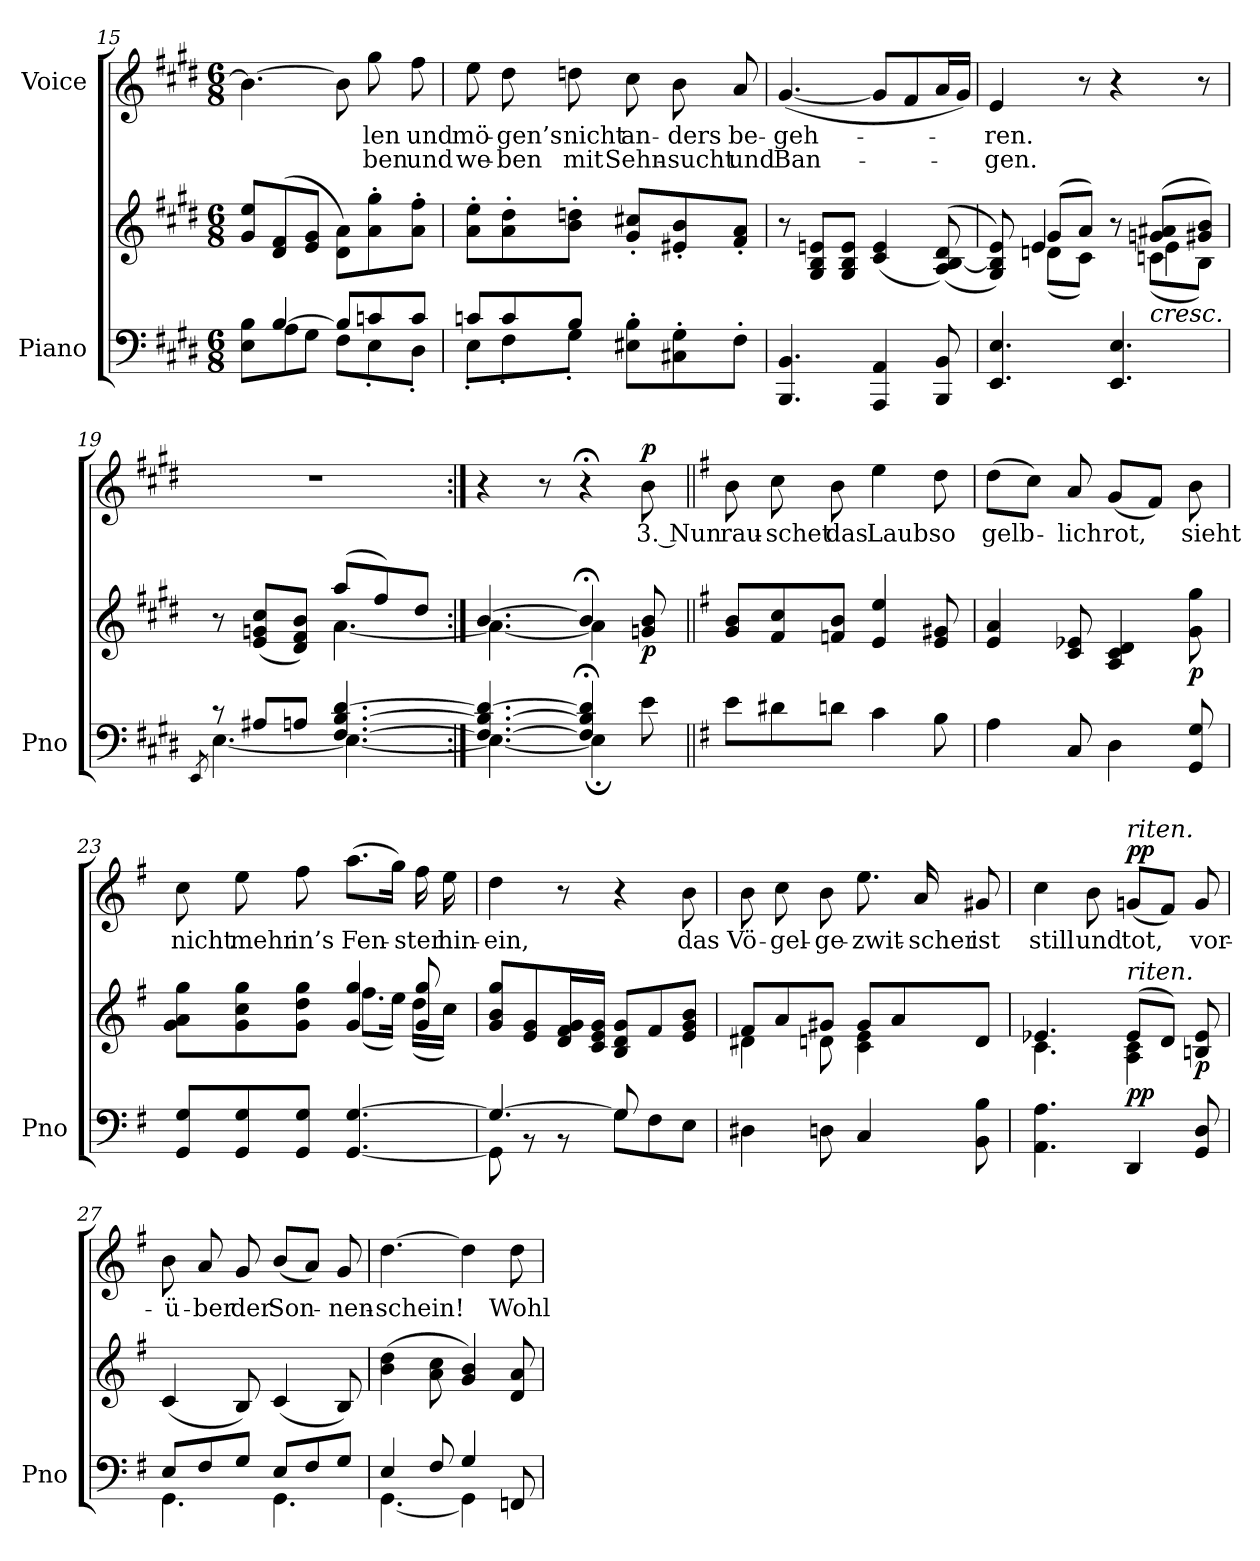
**kern	**kern	**dynam	**kern	**text	**text	**dynam
*part2	*part2	*part2	*part1	*part1	*part1	*part1
*staff3	*staff2	*staff2/3	*staff1	*staff1	*staff1	*staff1
*I"Piano	*	*	*I"Voice	*	*	*
*I'Pno	*	*	*	*	*	*
*clefF4	*clefG2	*	*clefG2	*	*	*
*k[f#c#g#d#]	*k[f#c#g#d#]	*	*k[f#c#g#d#]	*	*	*
*M6/8	*M6/8	*	*M6/8	*	*	*
=15	=15	=15	=15	=15	=15	=15
*^	*	*	*	*	*	*
8ryy	8E\ 8B\L	8g#/ 8ee/L	.	4.b\_	.	.	.
[4B/	8A\	(>8d#/ 8f#/	.	.	.	.	.
.	8G#\J	8e/ 8g#/J	.	.	.	.	.
8B/L]	8F#\L	8d#\ 8a\L)	.	8b\]	.	.	.
8cn/	8E'\	8a\' 8gg#\'	.	8gg#\	-len	-ben	.
8c/J	8D#'\J	8a\' 8ff#\'J	.	8ff#\	und	und	.
=16	=16	=16	=16	=16	=16	=16	=16
8cn/L	8E'\L	8a\' 8ee\'L	.	8ee\	mö-	we-	.
8c/	8F#'\	8a\' 8dd#\'	.	8dd#\	-gen’s	-ben	.
8B/J	8G#'\J	8b\' 8ddn\'J	.	8ddn\	nicht	mit	.
8E#X\' 8B\'L	4.ryy	8g#/' 8cc#X/'L	.	8cc#\	an-	Sehn-	.
8C#X\' 8G#\'	.	8e#X/' 8b/'	.	8b\	-ders	-sucht	.
8F#'\J	.	8f#/' 8a/'J	.	8a/	be-	und	.
*v	*v	*	*	*	*	*	*
=17	=17	=17	=17	=17	=17	=17
4.BBB/ 4.BB/	8r	.	([4.g#/	-geh-	Ban-	.
.	8G#/ 8B/ 8en/L	.	.	.	.	.
.	8G#/ 8B/ 8e/J	.	.	.	.	.
4AAA/ 4AA/	(>4c#/ 4e/	.	8g#/L]	.	.	.
.	.	.	8f#/	.	.	.
8BBB/ 8BB/	(>(<8A/ [8B/ 8d#/)	.	16a/L	.	.	.
.	.	.	16g#/JJ)	.	.	.
=18	=18	=18	=18	=18	=18	=18
*	*^	*	*	*	*	*
*	*	*^	*	*	*	*	*
4.EE/ 4.E/	8G#/ 8B/] 8e/))	8ryy	8ryy	.	4e/	-ren.	-gen.	.
.	(8g#/L	(8dn\L	4e/	.	.	.	.	.
.	8a/J)	8c#\J)	.	.	8r	.	.	.
4.EE/ 4.E/	8r	8ryy	8ryy	.	4r	.	.	.
!	!LO:TX:b:i:t=cresc.	!	!	!	!	!	!	!
.	(8gn/ 8a#X/L	(8cn\L	4e\	.	.	.	.	.
.	8g#X/ 8b/J)	8B\J)	.	.	8r	.	.	.
*	*v	*v	*v	*	*	*	*	*
=19	=19	=19	=19	=19	=19	=19
*^	*	*	*	*	*	*
.	8qEE/	.	.	.	.	.	.
*	*	*^	*	*	*	*	*
8r	[4.E\	8r	4.ryy	.	2.r	.	.	.
8A#X/L	.	(<8e/ 8gn/ 8cc#/L	.	.	.	.	.	.
8An/J	.	8d#/ 8f#/ 8b/J)	.	.	.	.	.	.
[4.F#/ [4.B/ [4.d#/	4.E\_	(8aa/L	[4.a\	.	.	.	.	.
.	.	8ff#/)	.	.	.	.	.	.
.	.	8dd#/J	.	.	.	.	.	.
=20:|!	=20:|!	=20:|!	=20:|!	=20:|!	=20:|!	=20:|!	=20:|!	=20:|!
4.F#/_ 4.B/_ 4.d#/_	4.E\_	[4.b/	4.a\_	.	4r	.	.	.
.	.	.	.	.	8r	.	.	.
4F#/];< 4B/];< 4d#/];<	4E;\]	4b;</]	4a\]	.	4r;<	.	.	.
!	!	!	!	!LO:DY:b	!	!	!	!LO:DY:a
8e\	8ryy	8gn/ 8b/	8ryy	p	8b\	3. Nun	.	p
*v	*v	*	*	*	*	*	*	*
*	*v	*v	*	*	*	*	*
=21||	=21||	=21||	=21||	=21||	=21||	=21||
*k[f#]	*k[f#]	*	*k[f#]	*	*	*
8e\L	8g/ 8b/L	.	8b\	rau-	.	.
8d#X\	8f#/ 8cc/	.	8cc\	-schet	.	.
8dn\J	8fn/ 8b/J	.	8b\	das	.	.
4c\	4e/ 4ee/	.	4ee\	Laub	.	.
8B\	8e/ 8g#X/	.	8dd\	so	.	.
=22	=22	=22	=22	=22	=22	=22
4A\	4e/ 4a/	.	(8dd\L	gelb-	.	.
.	.	.	8cc\J)	.	.	.
8C/	8c/ 8e-X/	.	8a/	-lich	.	.
4D\	4A/ 4c/ 4d/	.	(8g/L	rot,	.	.
.	.	.	8f#/J)	.	.	.
!	!	!LO:DY:b	!	!	!	!
8GG/ 8G/	8g\ 8gg\	p	8b\	sieht	.	.
=23	=23	=23	=23	=23	=23	=23
*	*^	*	*	*	*	*
8GG/ 8G/L	8g\ 8a\ 8gg\L	4.ryy	.	8cc\	nicht	.	.
8GG/ 8G/	8g\ 8cc\ 8gg\	.	.	8ee\	mehr	.	.
8GG/ 8G/J	8g\ 8dd\ 8gg\J	.	.	8ff#\	in’s	.	.
[<4.GG/ [4.G/	4g/ 4gg/	(>8.ff#\L	.	(8.aa\L	Fen-	.	.
.	.	16ee\Jk)	.	16gg\Jk)	.	.	.
.	8g/ 8gg/	(>16dd\LL	.	16ff#\	-ster	.	.
.	.	16cc\JJ)	.	16ee\	hin-	.	.
*	*v	*v	*	*	*	*	*
=24	=24	=24	=24	=24	=24	=24
*^	*	*	*	*	*	*
4.G/_	8GG\]	8g/ 8b/ 8gg/L	.	4dd\	-ein,	.	.
.	8r	8e/ 8g/	.	.	.	.	.
.	8r	16d/ 16f#/ 16g/L	.	8r	.	.	.
.	.	16c/ 16e/ 16g/JJ	.	.	.	.	.
8G/]	8G\L	8B/ 8d/ 8g/L	.	4r	.	.	.
4ryy	8F#\	8f#/	.	.	.	.	.
.	8E\J	8e/ 8g/ 8b/J	.	8b\	das	.	.
*v	*v	*	*	*	*	*	*
=25	=25	=25	=25	=25	=25	=25
*	*^	*	*	*	*	*
4D#X\	8f#/L	4d#X\	.	8b\	Vö-	.	.
.	8a/	.	.	8cc\	-gel-	.	.
8Dn\	8g#X/J	8dn\	.	8b\	-ge-	.	.
4C/	8g#/L	4c\ 4e\	.	8.ee\	-zwit-	.	.
.	8a/	.	.	.	.	.	.
.	.	.	.	16a/	-scher	.	.
8BB\ 8B\	8d/J	8ryy	.	8g#X/	ist	.	.
=26	=26	=26	=26	=26	=26	=26	=26
4.AA\ 4.A\	4.e-X/	4.c\	.	4cc\	still	.	.
.	.	.	.	8b\	und	.	.
!	!	!	!	!LO:TX:i:t=riten.	!	!	!
!	!LO:TX:i:t=riten.	!	!	!	!	!	!
!	!	!	!LO:DY:b	!	!	!	!LO:DY:a
4DD/	(8e-/L	4A\ 4c\	pp	(8gn/L	tot,	.	pp
.	8d/J)	.	.	8f#/J)	.	.	.
!	!	!	!LO:DY:b	!	!	!	!
8GG/ 8D/	8Bn/ 8e-/	8ryy	p	8g/	vor-	.	.
*	*v	*v	*	*	*	*	*
=27	=27	=27	=27	=27	=27	=27
*^	*	*	*	*	*	*
8E/L	4.GG\	(4c/	.	8b\	-ü-	.	.
8F#/	.	.	.	8a/	-ber	.	.
8G/J	.	8B/)	.	8g/	der	.	.
8E/L	4.GG\	(4c/	.	(8b/L	Son-	.	.
8F#/	.	.	.	8a/J)	.	.	.
8G/J	.	8B/)	.	8g/	-nen-	.	.
=28	=28	=28	=28	=28	=28	=28	=28
4E/	[4.GG\	(4b\ 4dd\	.	[4.dd\	-schein!	.	.
8F#/	.	8a\ 8cc\	.	.	.	.	.
4G/	4GG\]	4g/ 4b/)	.	4dd\]	.	.	.
8FFn/	8ryy	8d/ 8a/	.	8dd\	Wohl	.	.
*v	*v	*	*	*	*	*	*
=	=	=	=	=	=	=
*-	*-	*-	*-	*-	*-	*-
